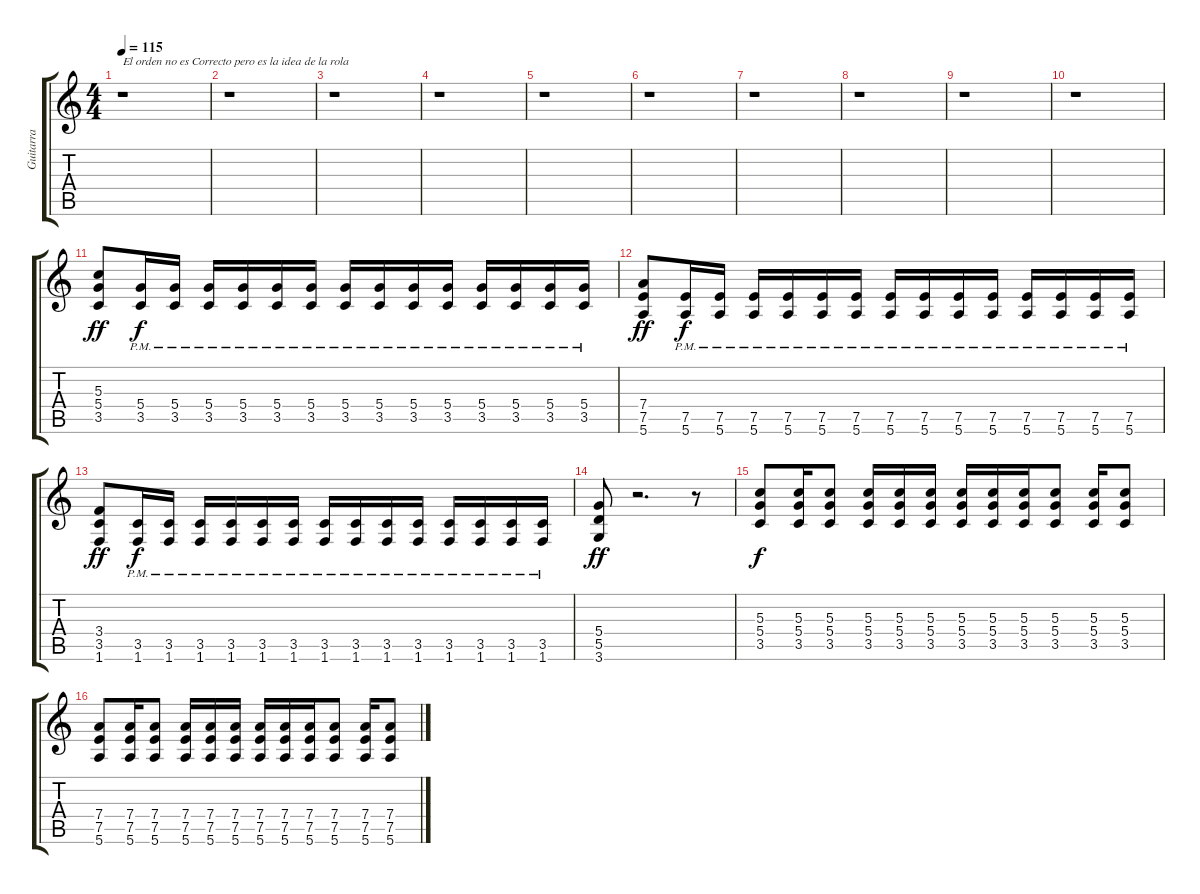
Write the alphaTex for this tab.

\track ("Guitarra" "Guitarra") {instrument distortionguitar}
\staff {score tabs}
\tuning (E4 B3 G3 D3 A2 E2) {hide}
\ts (4 4)
\tempo 115
\clef g2
\ks c
r.1{txt "El orden no es Correcto pero es la idea de la rola" dy ff instrument distortionguitar} |
r.1 |
r.1 |
r.1 |
r.1 |
r.1 |
r.1 |
r.1 |
r.1 |
r.1 |
(5.3 5.4 3.5).8 (5.4{pm} 3.5{pm}).16{dy f} (5.4{pm} 3.5{pm}).16 (5.4{pm} 3.5{pm}).16 (5.4{pm} 3.5{pm}).16 (5.4{pm} 3.5{pm}).16 (5.4{pm} 3.5{pm}).16 (5.4{pm} 3.5{pm}).16 (5.4{pm} 3.5{pm}).16 (5.4{pm} 3.5{pm}).16 (5.4{pm} 3.5{pm}).16 (5.4{pm} 3.5{pm}).16 (5.4{pm} 3.5{pm}).16 (5.4{pm} 3.5{pm}).16 (5.4{pm} 3.5{pm}).16 |
(7.4 7.5 5.6).8{dy ff} (7.5{pm} 5.6{pm}).16{dy f} (7.5{pm} 5.6{pm}).16 (7.5{pm} 5.6{pm}).16 (7.5{pm} 5.6{pm}).16 (7.5{pm} 5.6{pm}).16 (7.5{pm} 5.6{pm}).16 (7.5{pm} 5.6{pm}).16 (7.5{pm} 5.6{pm}).16 (7.5{pm} 5.6{pm}).16 (7.5{pm} 5.6{pm}).16 (7.5{pm} 5.6{pm}).16 (7.5{pm} 5.6{pm}).16 (7.5{pm} 5.6{pm}).16 (7.5{pm} 5.6{pm}).16 |
(3.4 3.5 1.6).8{dy ff} (3.5{pm} 1.6{pm}).16{dy f} (3.5{pm} 1.6{pm}).16 (3.5{pm} 1.6{pm}).16 (3.5{pm} 1.6{pm}).16 (3.5{pm} 1.6{pm}).16 (3.5{pm} 1.6{pm}).16 (3.5{pm} 1.6{pm}).16 (3.5{pm} 1.6{pm}).16 (3.5{pm} 1.6{pm}).16 (3.5{pm} 1.6{pm}).16 (3.5{pm} 1.6{pm}).16 (3.5{pm} 1.6{pm}).16 (3.5{pm} 1.6{pm}).16 (3.5{pm} 1.6{pm}).16 |
(5.4 5.5 3.6).8{dy ff} r.2{d} r.8 |
(5.3 5.4 3.5).8{dy f} (5.3 5.4 3.5).16 (5.3 5.4 3.5).8 (5.3 5.4 3.5).16 (5.3 5.4 3.5).16 (5.3 5.4 3.5).16 (5.3 5.4 3.5).16 (5.3 5.4 3.5).16 (5.3 5.4 3.5).16 (5.3 5.4 3.5).8 (5.3 5.4 3.5).16 (5.3 5.4 3.5).8 |
(7.4 7.5 5.6).8 (7.4 7.5 5.6).16 (7.4 7.5 5.6).8 (7.4 7.5 5.6).16 (7.4 7.5 5.6).16 (7.4 7.5 5.6).16 (7.4 7.5 5.6).16 (7.4 7.5 5.6).16 (7.4 7.5 5.6).16 (7.4 7.5 5.6).8 (7.4 7.5 5.6).16 (7.4 7.5 5.6).8
